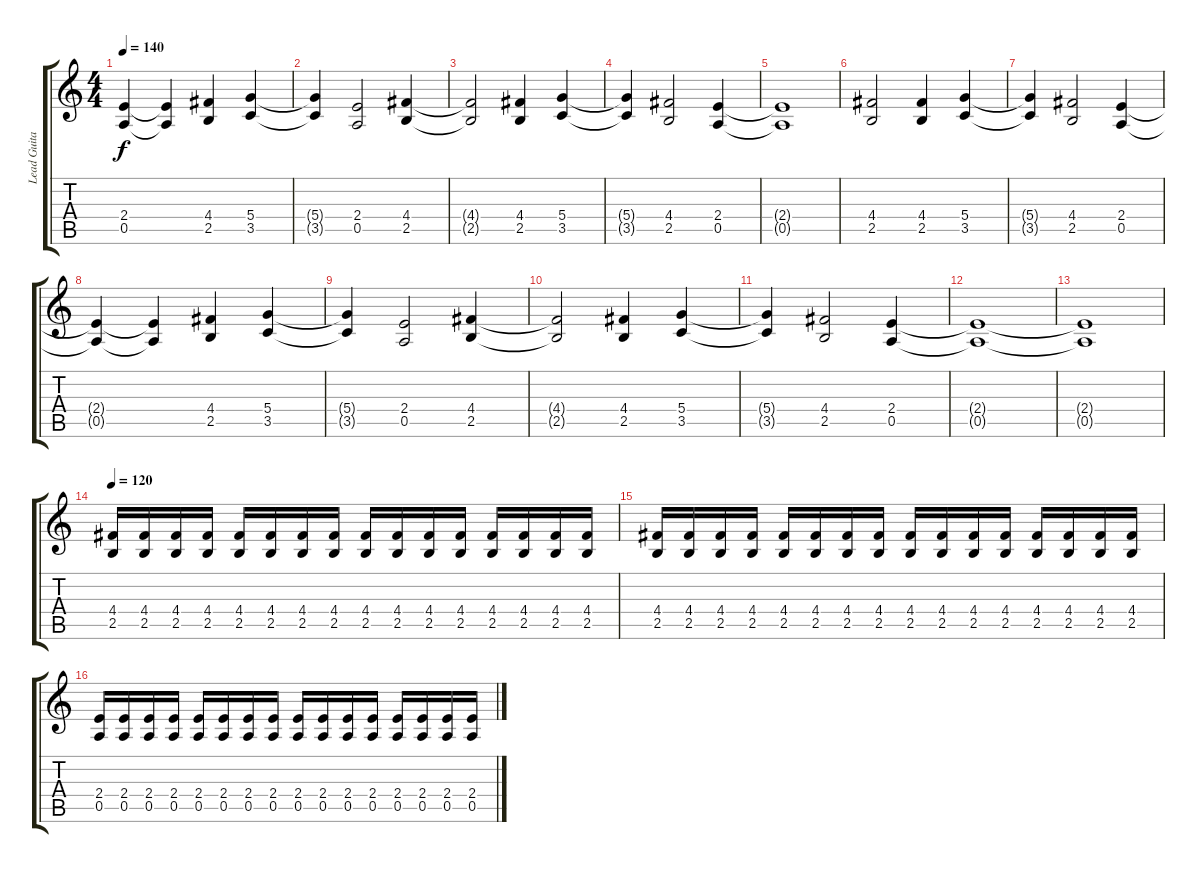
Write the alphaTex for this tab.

\track ("Lead Guitar" "Lead Guita") {instrument distortionguitar}
\staff {score tabs}
\tuning (E4 B3 G3 D3 A2 E2) {hide}
\ts (4 4)
\tempo 140
\clef g2
\ks c
(2.4{t} 0.5{t}).4{dy f} (2.4{t} 0.5{t}).4 (4.4 2.5).4 (5.4 3.5).4 |
(5.4{t} 3.5{t}).4 (2.4 0.5).2 (4.4 2.5).4 |
(4.4{t} 2.5{t}).2 (4.4 2.5).4 (5.4 3.5).4 |
(5.4{t} 3.5{t}).4 (4.4 2.5).2 (2.4 0.5).4 |
(2.4{t} 0.5{t}).1 |
(4.4 2.5).2 (4.4 2.5).4 (5.4 3.5).4 |
(5.4{t} 3.5{t}).4 (4.4 2.5).2 (2.4 0.5).4 |
(2.4{t} 0.5{t}).4 (2.4{t} 0.5{t}).4 (4.4 2.5).4 (5.4 3.5).4 |
(5.4{t} 3.5{t}).4 (2.4 0.5).2 (4.4 2.5).4 |
(4.4{t} 2.5{t}).2 (4.4 2.5).4 (5.4 3.5).4 |
(5.4{t} 3.5{t}).4 (4.4 2.5).2 (2.4 0.5).4 |
(2.4{t} 0.5{t}).1 |
(2.4{t} 0.5{t}).1 |
\tempo 120
(4.4 2.5).16 (4.4 2.5).16 (4.4 2.5).16 (4.4 2.5).16 (4.4 2.5).16 (4.4 2.5).16 (4.4 2.5).16 (4.4 2.5).16 (4.4 2.5).16 (4.4 2.5).16 (4.4 2.5).16 (4.4 2.5).16 (4.4 2.5).16 (4.4 2.5).16 (4.4 2.5).16 (4.4 2.5).16 |
(4.4 2.5).16 (4.4 2.5).16 (4.4 2.5).16 (4.4 2.5).16 (4.4 2.5).16 (4.4 2.5).16 (4.4 2.5).16 (4.4 2.5).16 (4.4 2.5).16 (4.4 2.5).16 (4.4 2.5).16 (4.4 2.5).16 (4.4 2.5).16 (4.4 2.5).16 (4.4 2.5).16 (4.4 2.5).16 |
(2.4 0.5).16 (2.4 0.5).16 (2.4 0.5).16 (2.4 0.5).16 (2.4 0.5).16 (2.4 0.5).16 (2.4 0.5).16 (2.4 0.5).16 (2.4 0.5).16 (2.4 0.5).16 (2.4 0.5).16 (2.4 0.5).16 (2.4 0.5).16 (2.4 0.5).16 (2.4 0.5).16 (2.4 0.5).16
